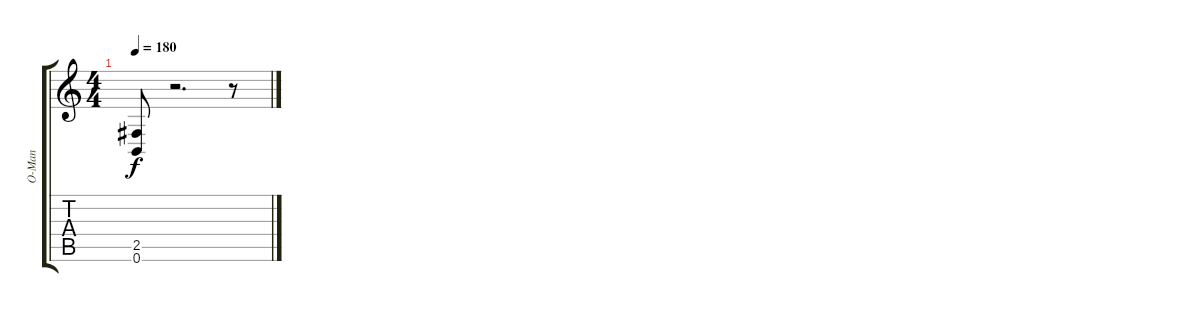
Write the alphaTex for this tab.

\track ("O-Man" "O-Man") {instrument distortionguitar}
\staff {score tabs}
\tuning (B3 Gb3 D3 A2 E2 B1) {hide}
\ts (4 4)
\tempo 180
\clef g2
\ks c
(2.5 0.6).8{dy f} r.2{d} r.8
